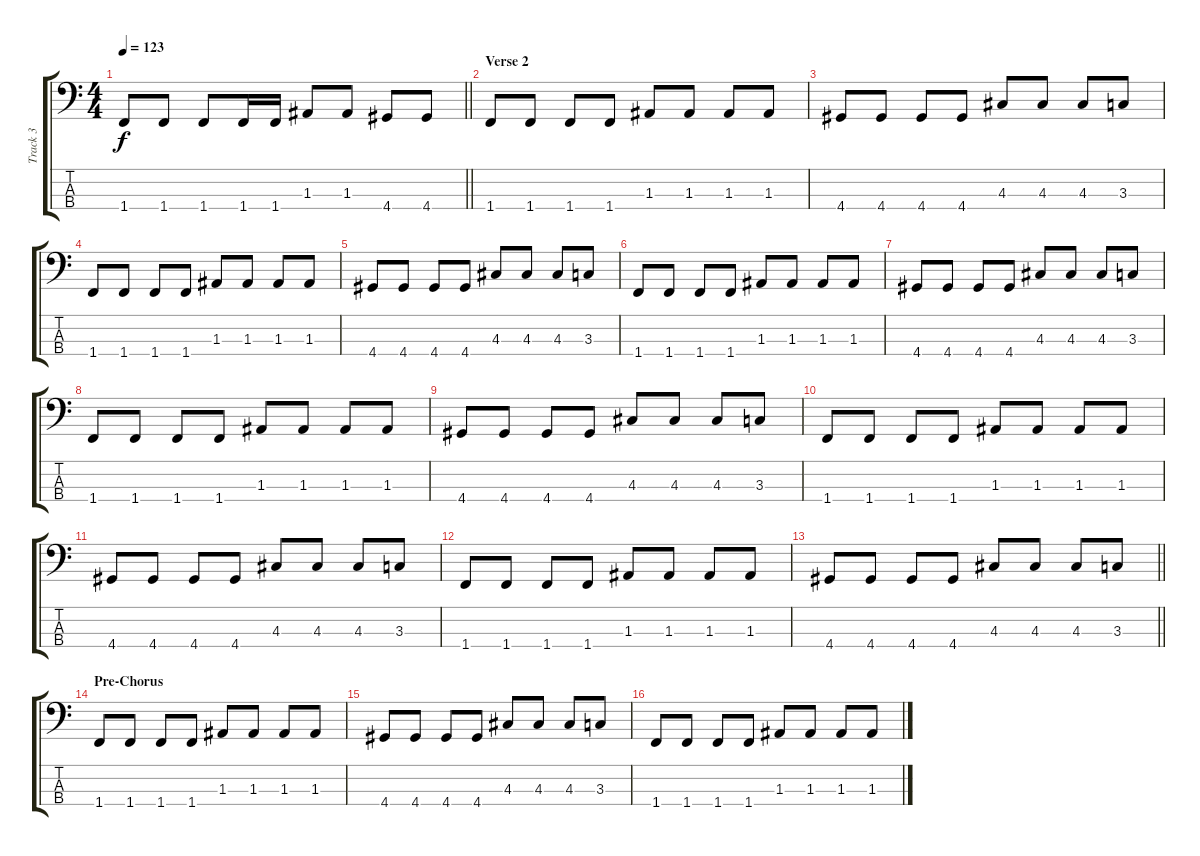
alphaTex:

\track ("Track 3" "Track 3") {instrument electricbassfinger}
\staff {score tabs}
\tuning (G2 D2 A1 E1) {hide}
\ts (4 4)
\tempo 123
\clef f4
\barLineRight lightlight
\ks c
1.4.8{dy f} 1.4.8 1.4.8 1.4.16 1.4.16 1.3.8 1.3.8 4.4.8 4.4.8 |
\section ("" "Verse 2")
1.4.8 1.4.8 1.4.8 1.4.8 1.3.8 1.3.8 1.3.8 1.3.8 |
4.4.8 4.4.8 4.4.8 4.4.8 4.3.8 4.3.8 4.3.8 3.3.8 |
1.4.8 1.4.8 1.4.8 1.4.8 1.3.8 1.3.8 1.3.8 1.3.8 |
4.4.8 4.4.8 4.4.8 4.4.8 4.3.8 4.3.8 4.3.8 3.3.8 |
1.4.8 1.4.8 1.4.8 1.4.8 1.3.8 1.3.8 1.3.8 1.3.8 |
4.4.8 4.4.8 4.4.8 4.4.8 4.3.8 4.3.8 4.3.8 3.3.8 |
1.4.8 1.4.8 1.4.8 1.4.8 1.3.8 1.3.8 1.3.8 1.3.8 |
4.4.8 4.4.8 4.4.8 4.4.8 4.3.8 4.3.8 4.3.8 3.3.8 |
1.4.8 1.4.8 1.4.8 1.4.8 1.3.8 1.3.8 1.3.8 1.3.8 |
4.4.8 4.4.8 4.4.8 4.4.8 4.3.8 4.3.8 4.3.8 3.3.8 |
1.4.8 1.4.8 1.4.8 1.4.8 1.3.8 1.3.8 1.3.8 1.3.8 |
\barLineRight lightlight
4.4.8 4.4.8 4.4.8 4.4.8 4.3.8 4.3.8 4.3.8 3.3.8 |
\section ("" "Pre-Chorus")
1.4.8 1.4.8 1.4.8 1.4.8 1.3.8 1.3.8 1.3.8 1.3.8 |
4.4.8 4.4.8 4.4.8 4.4.8 4.3.8 4.3.8 4.3.8 3.3.8 |
1.4.8 1.4.8 1.4.8 1.4.8 1.3.8 1.3.8 1.3.8 1.3.8
